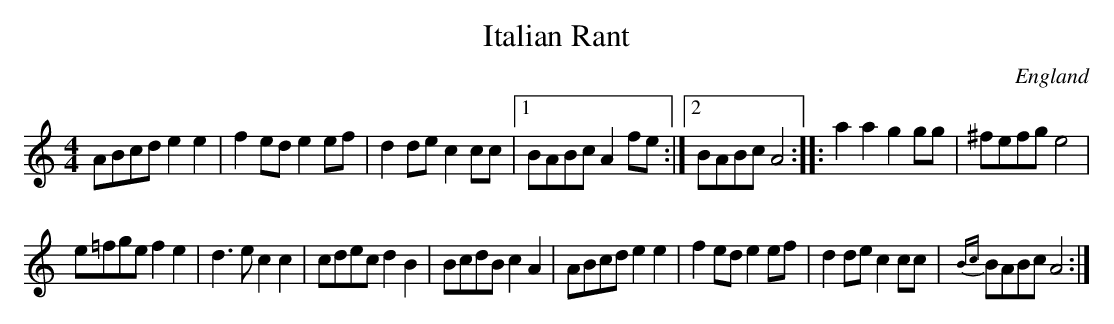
X:1
T:Italian Rant
M:4/4
O:England
K:A min
ABcd e2e2 | f2ed e2ef | d2de c2cc |1 BABc A2fe :|2  BABc A4 :: \
a2a2 g2gg  | ^fefg e4 |
e=fge f2e2 | d3e c2c2 | cdec d2B2 | BcdB c2A2 | \
ABcd e2e2  | f2ed e2ef| d2de c2cc | {Bc}BABc A4 :|
